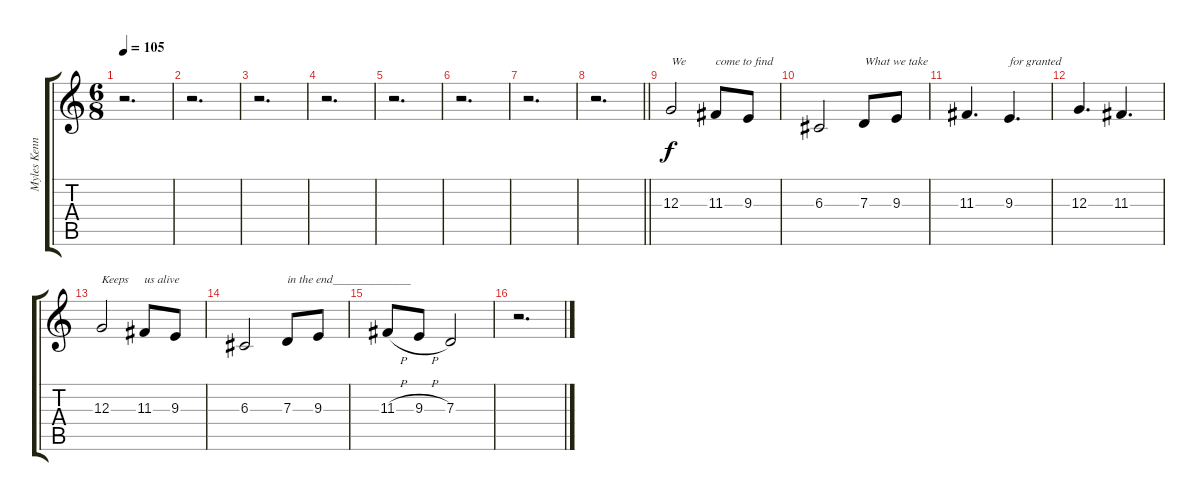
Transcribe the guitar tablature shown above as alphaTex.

\track ("Myles Kennedy (Vocals)" "Myles Kenn") {instrument violin}
\staff {score tabs}
\tuning (E4 B3 G3 D3 A2 E2) {hide}
\ts (6 8)
\tempo 105
\clef g2
\ks c
r.2{d dy f} |
r.2{d} |
r.2{d} |
r.2{d} |
r.2{d} |
r.2{d} |
r.2{d} |
\barLineRight lightlight
r.2{d} |
12.3.2{txt "We"} 11.3.8{txt "come to find"} 9.3.8 |
6.3.2 7.3.8{txt "What we take"} 9.3.8 |
11.3.4{d} 9.3.4{d txt "for granted"} |
12.3.4{d} 11.3.4{d} |
12.3.2{txt "Keeps"} 11.3.8{txt "us alive"} 9.3.8 |
6.3.2 7.3.8{txt "in the end_____________"} 9.3.8 |
11.3{h}.8 9.3{h}.8 7.3.2 |
r.2{d}
